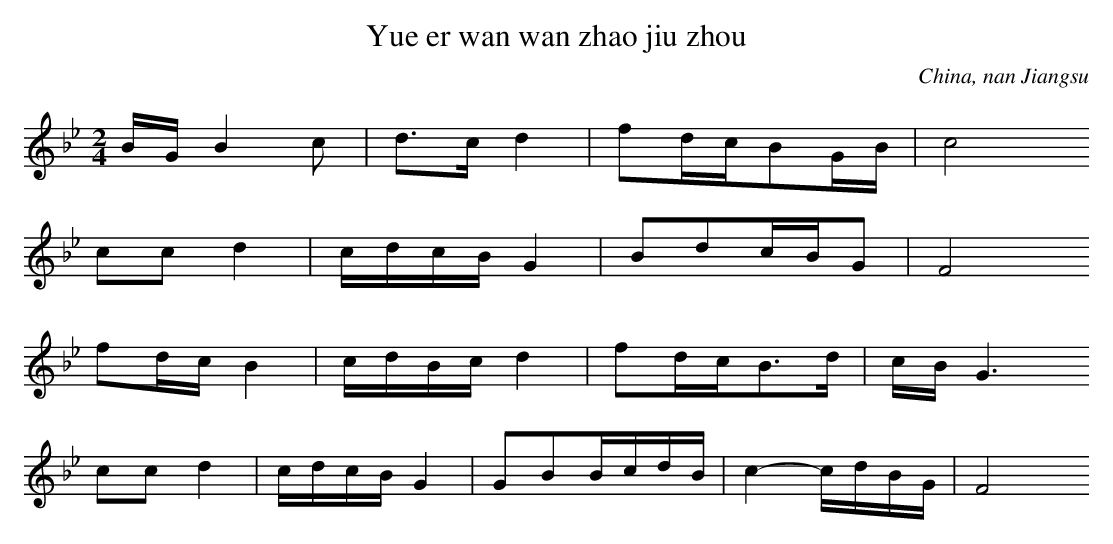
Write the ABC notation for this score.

X:1
T: Yue er wan wan zhao jiu zhou
O: China, nan Jiangsu
M: 2/4
L: 1/16
K: Bb
BGB4c2 | d3cd4 | f2dcB2GB | c8
c2c2d4 | cdcBG4 | B2d2cBG2 | F8
f2dcB4 | cdBcd4 | f2dcB3d | cBG6
c2c2d4 | cdcBG4 | G2B2BcdB | c4-cdBG | F8
